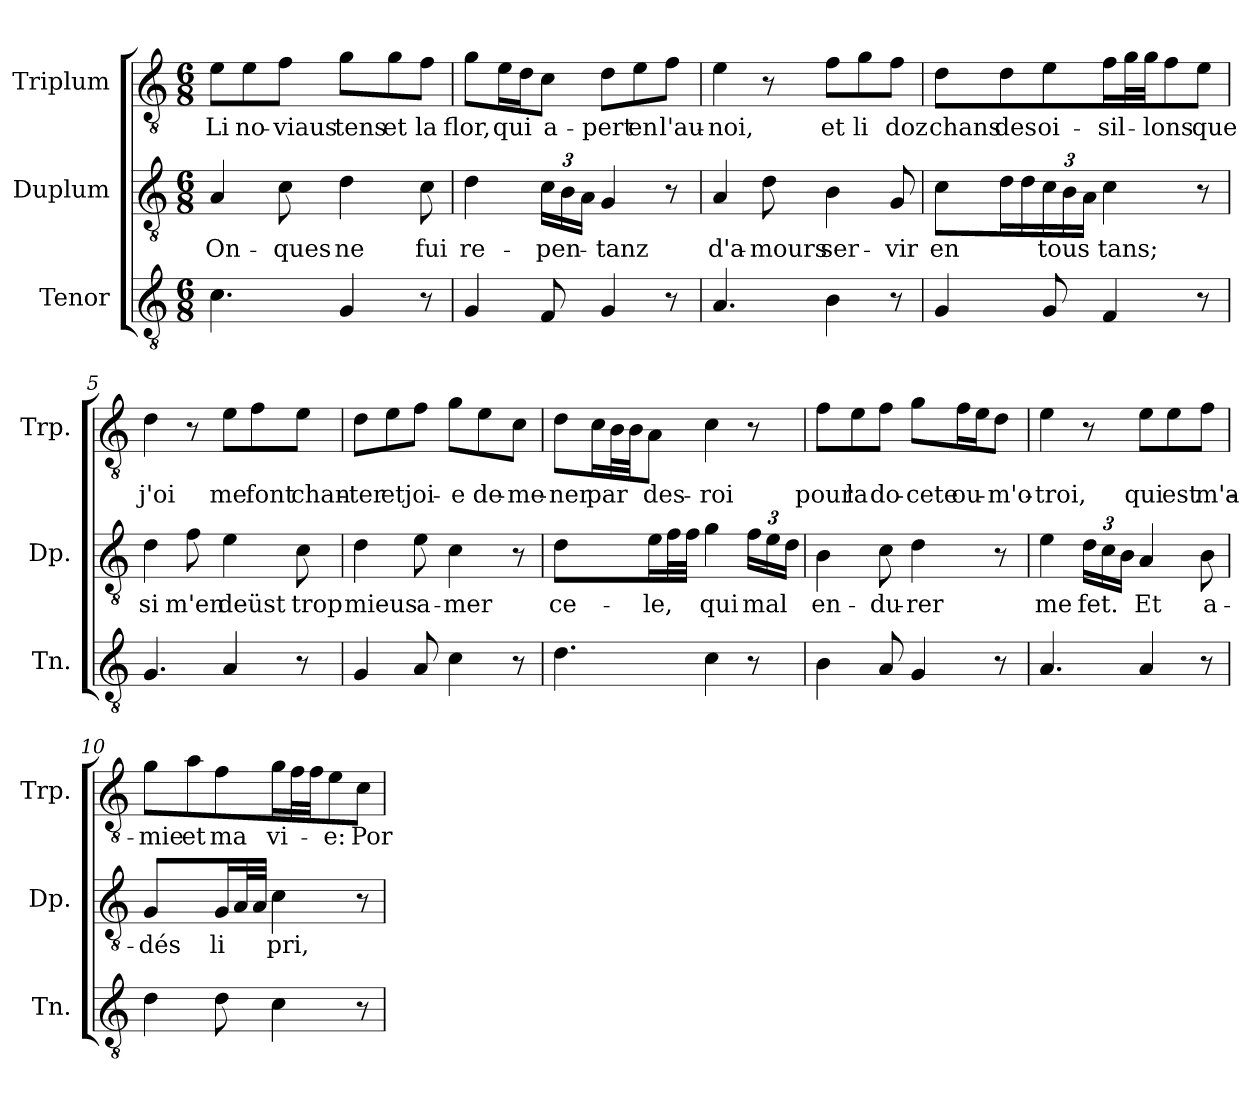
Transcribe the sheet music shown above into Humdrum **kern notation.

**kern	**kern	**text	**kern	**text
*part3	*part2	*part2	*part1	*part1
*staff3	*staff2	*staff2	*staff1	*staff1
*I"Tenor	*I"Duplum	*	*I"Triplum	*
*I'Tn.	*I'Dp.	*	*I'Trp.	*
*clefGv2	*clefGv2	*	*clefGv2	*
*k[]	*k[]	*	*k[]	*
*M6/8	*M6/8	*	*M6/8	*
=1	=1	=1	=1	=1
!	!	!LO:LY:b	!	!LO:LY:b
4.c\	4A/	On-	8e\L	Li
!	!	!	!	!LO:LY:b
.	.	.	8e\	no-
!	!	!LO:LY:b	!	!LO:LY:b
.	8c\	-ques	8f\J	-viaus
!	!	!LO:LY:b	!	!LO:LY:b
4G/	4d\	ne	8g\L	tens
!	!	!	!	!LO:LY:b
.	.	.	8g\	et
!	!	!LO:LY:b	!	!LO:LY:b
8r	8c\	fui	8f\J	la
=2	=2	=2	=2	=2
!	!	!LO:LY:b	!	!LO:LY:b
4G/	4d\	re-	8g\L	flor,
!	!	!	!	!LO:LY:b
.	.	.	16e\L	qui
.	.	.	16d\J	.
*	*Xbrackettup	*	*	*
!	!	!LO:LY:b	!	!LO:LY:b
8F/	24c\LL	-pen-	8c\J	a-
.	24B\	.	.	.
.	24A\JJ	.	.	.
!	!	!LO:LY:b	!	!LO:LY:b
4G/	4G/	-tanz	8d\L	-pert
!	!	!	!	!LO:LY:b
.	.	.	8e\	en
!	!	!	!	!LO:LY:b
8r	8r	.	8f\J	l'au-
=3	=3	=3	=3	=3
!	!	!LO:LY:b	!	!LO:LY:b
4.A/	4A/	d'a-	4e\	-noi,
!	!	!LO:LY:b	!	!
.	8d\	-mours	8r	.
!	!	!LO:LY:b	!	!LO:LY:b
4B\	4B\	ser-	8f\L	et
!	!	!	!	!LO:LY:b
.	.	.	8g\	li
!	!	!LO:LY:b	!	!LO:LY:b
8r	8G/	-vir	8f\J	doz
!!LO:LB:g=z
=4	=4	=4	=4	=4
!	!	!LO:LY:b	!	!LO:LY:b
4G/	8c\L	en	8d\L	chans
!	!	!	!	!LO:LY:b
*	*tremolo	*	*	*
.	16d\	.	8d\	des
.	16d\	.	.	.
*	*Xtremolo	*	*	*
!	!	!LO:LY:b	!	!LO:LY:b
8G/	24c\L	tous	8e\J	oi-
.	24B\	.	.	.
.	24A\JJ	.	.	.
!	!	!LO:LY:b	!	!LO:LY:b
4F/	4c\	tans;	16f\LL	-sil-
*	*	*	*tremolo	*
.	.	.	32g\	.
.	.	.	32g\JJJ	.
*	*	*	*Xtremolo	*
!	!	!	!	!LO:LY:b
.	.	.	8f\	-lons
!	!	!	!	!LO:LY:b
8r	8r	.	8e\J	que
=5	=5	=5	=5	=5
!	!	!LO:LY:b	!	!LO:LY:b
4.G/	4d\	si	4d\	j'oi
!	!	!LO:LY:b	!	!
.	8f\	m'en	8r	.
!	!	!LO:LY:b	!	!LO:LY:b
4A/	4e\	deüst	8e\L	me
!	!	!	!	!LO:LY:b
.	.	.	8f\	font
!	!	!LO:LY:b	!	!LO:LY:b
8r	8c\	trop	8e\J	chan-
=6	=6	=6	=6	=6
!	!	!LO:LY:b	!	!LO:LY:b
4G/	4d\	mieus	8d\L	-ter
!	!	!	!	!LO:LY:b
.	.	.	8e\	et
!	!	!LO:LY:b	!	!LO:LY:b
8A/	8e\	a-	8f\J	joi-
!	!	!LO:LY:b	!	!LO:LY:b
4c\	4c\	-mer	8g\L	-e
!	!	!	!	!LO:LY:b
.	.	.	8e\	de-
!	!	!	!	!LO:LY:b
8r	8r	.	8c\J	-me-
=7	=7	=7	=7	=7
!	!	!LO:LY:b	!	!LO:LY:b
4.d\	4d\	ce-	8d\L	-ner
!	!	!	!	!LO:LY:b
.	.	.	16c\L	par
*	*	*	*tremolo	*
.	.	.	32B\	.
.	.	.	32B\JJJ	.
*	*	*	*Xtremolo	*
!	!	!LO:LY:b	!	!LO:LY:b
.	16e\LL	-le,	8A\J	des-
*	*tremolo	*	*	*
.	32f\	.	.	.
.	32f\JJJ	.	.	.
*	*Xtremolo	*	*	*
!	!	!LO:LY:b	!	!LO:LY:b
4c\	4g\	qui	4c\	-roi
!	!	!LO:LY:b	!	!
8r	24f\LL	mal	8r	.
.	24e\	.	.	.
.	24d\JJ	.	.	.
!!LO:LB:g=z
=8	=8	=8	=8	=8
!	!	!LO:LY:b	!	!LO:LY:b
4B\	4B\	en-	8f\L	pour
!	!	!	!	!LO:LY:b
.	.	.	8e\	la
!	!	!LO:LY:b	!	!LO:LY:b
8A/	8c\	-du-	8f\J	do-
!	!	!LO:LY:b	!	!LO:LY:b
4G/	4d\	-rer	8g\L	-cete
!	!	!	!	!LO:LY:b
.	.	.	16f\L	ou-
.	.	.	16e\J	.
!	!	!	!	!LO:LY:b
8r	8r	.	8d\J	-m'o-
=9	=9	=9	=9	=9
!	!	!LO:LY:b	!	!LO:LY:b
4.A/	4e\	me	4e\	-troi,
!	!	!LO:LY:b	!	!
.	24d\LL	fet.	8r	.
.	24c\	.	.	.
.	24B\JJ	.	.	.
!	!	!LO:LY:b	!	!LO:LY:b
4A/	4A/	Et	8e\L	qui
!	!	!	!	!LO:LY:b
.	.	.	8e\	est
!	!	!LO:LY:b	!	!LO:LY:b
8r	8B\	a-	8f\J	m'a-
=10	=10	=10	=10	=10
!	!	!LO:LY:b	!	!LO:LY:b
4d\	4G/	-dés	8g\L	-mie
!	!	!	!	!LO:LY:b
.	.	.	8a\	et
!	!	!LO:LY:b	!	!LO:LY:b
8d\	16G/LL	li	8f\J	ma
*	*tremolo	*	*	*
.	32A/	.	.	.
.	32A/JJJ	.	.	.
*	*Xtremolo	*	*	*
!	!	!LO:LY:b	!	!LO:LY:b
4c\	4c\	pri,	16g\LL	vi-
*	*	*	*tremolo	*
.	.	.	32f\	.
.	.	.	32f\JJJ	.
*	*	*	*Xtremolo	*
!	!	!	!	!LO:LY:b
.	.	.	8e\	-e:
!	!	!	!	!LO:LY:b
8r	8r	.	8c\J	Por
=	=	=	=	=
*-	*-	*-	*-	*-
